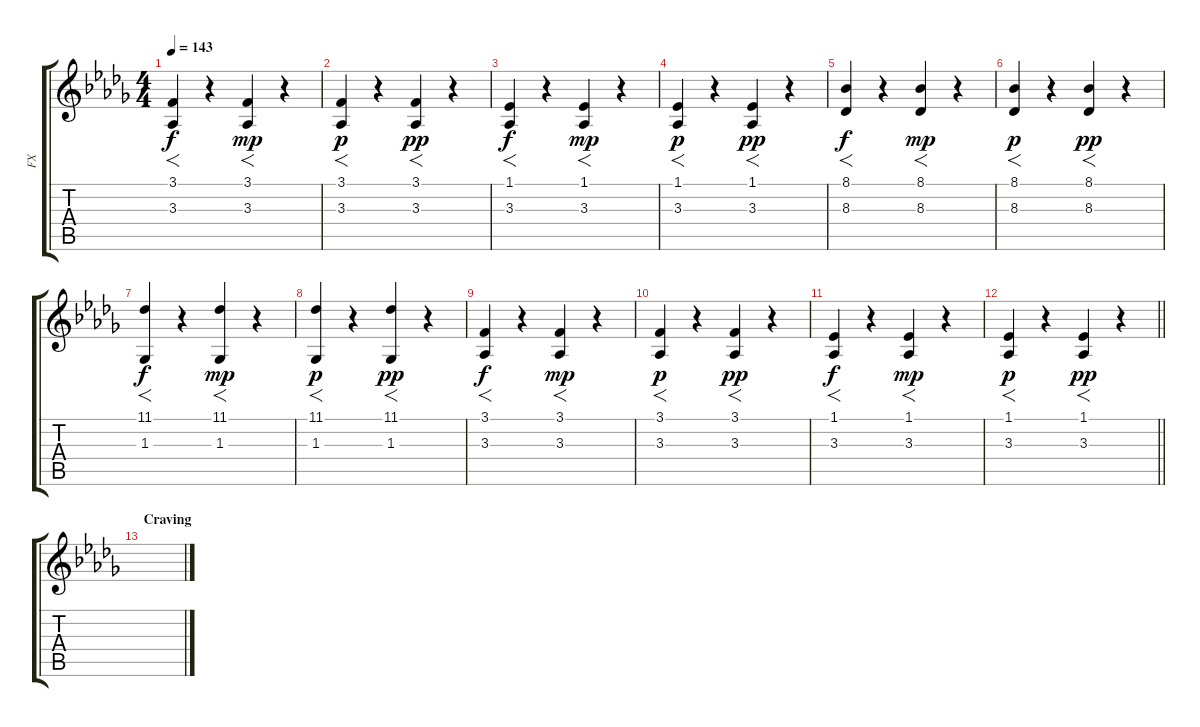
\track ("FX" "FX") {instrument drawbarorgan}
\staff {score tabs}
\tuning (D4 A3 F3 C3 G2 C2) {hide}
\ts (4 4)
\tempo 143
\clef g2
\ks db
(3.1 3.3).4{f dy f} r.4 (3.1 3.3).4{f dy mp} r.4 |
(3.1 3.3).4{f dy p} r.4 (3.1 3.3).4{f dy pp} r.4 |
(1.1 3.3).4{f dy f} r.4 (1.1 3.3).4{f dy mp} r.4 |
(1.1 3.3).4{f dy p} r.4 (1.1 3.3).4{f dy pp} r.4 |
(8.1 8.3).4{f dy f} r.4 (8.1 8.3).4{f dy mp} r.4 |
(8.1 8.3).4{f dy p} r.4 (8.1 8.3).4{f dy pp} r.4 |
(11.1 1.3).4{f dy f} r.4 (11.1 1.3).4{f dy mp} r.4 |
(11.1 1.3).4{f dy p} r.4 (11.1 1.3).4{f dy pp} r.4 |
(3.1 3.3).4{f dy f} r.4 (3.1 3.3).4{f dy mp} r.4 |
(3.1 3.3).4{f dy p} r.4 (3.1 3.3).4{f dy pp} r.4 |
(1.1 3.3).4{f dy f} r.4 (1.1 3.3).4{f dy mp} r.4 |
\barLineRight lightlight
(1.1 3.3).4{f dy p} r.4 (1.1 3.3).4{f dy pp} r.4 |
\section ("" "Craving")
